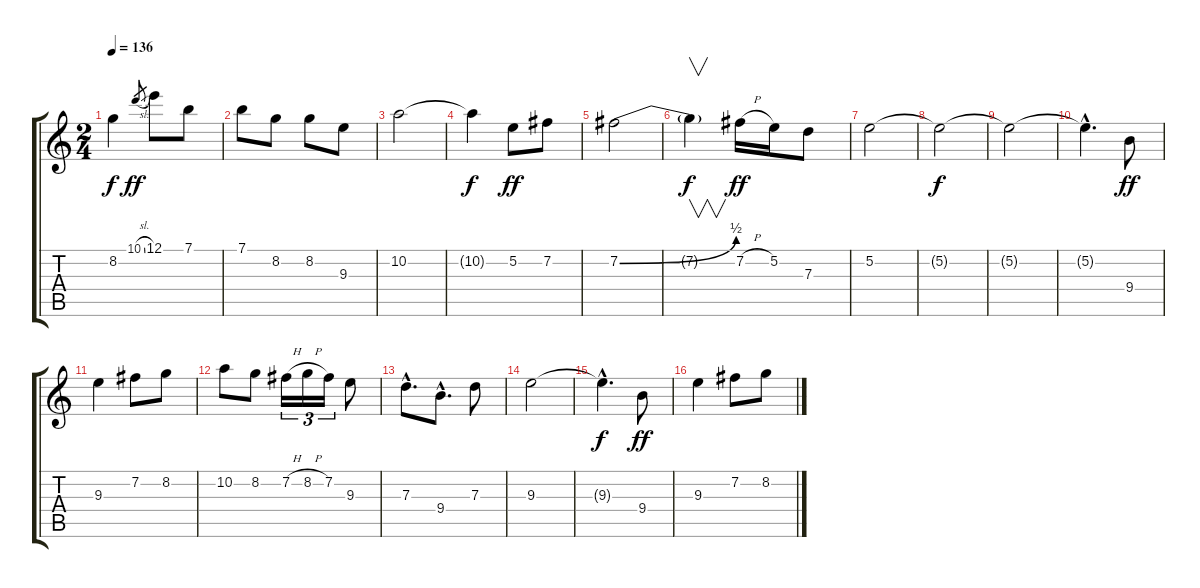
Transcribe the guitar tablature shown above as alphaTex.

\track "" {instrument distortionguitar}
\staff {score tabs}
\tuning (E4 B3 G3 D3 A2 E2) {hide}
\ts (2 4)
\tempo 136
\clef g2
\ks c
8.2{t}.4{dy f} 10.1{sl}.8{gr dy ff} 12.1.8 7.1.8 |
7.1.8 8.2.8 8.2.8 9.3.8 |
10.2.2 |
10.2{t}.4{dy f} 5.2.8{dy ff} 7.2.8 |
7.2{be (bend 0 0 60 2)}.2 |
7.2{t}.4{v dy f} 7.2{h}.16{dy ff} 5.2.16 7.3.8 |
5.2.2 |
5.2{t}.2{dy f} |
5.2{t}.2 |
5.2{hac t}.4{d} 9.4.8{dy ff} |
9.3.4 7.2.8 8.2.8 |
10.2.8 8.2.8 7.2{h}.16{tu (3 2)} 8.2{h}.16{tu (3 2)} 7.2.16{tu (3 2)} 9.3.8 |
7.3{hac}.8{d} 9.4{hac}.8{d} 7.3.8 |
9.3.2 |
9.3{hac t}.4{d dy f} 9.4.8{dy ff} |
9.3.4 7.2.8 8.2.8
